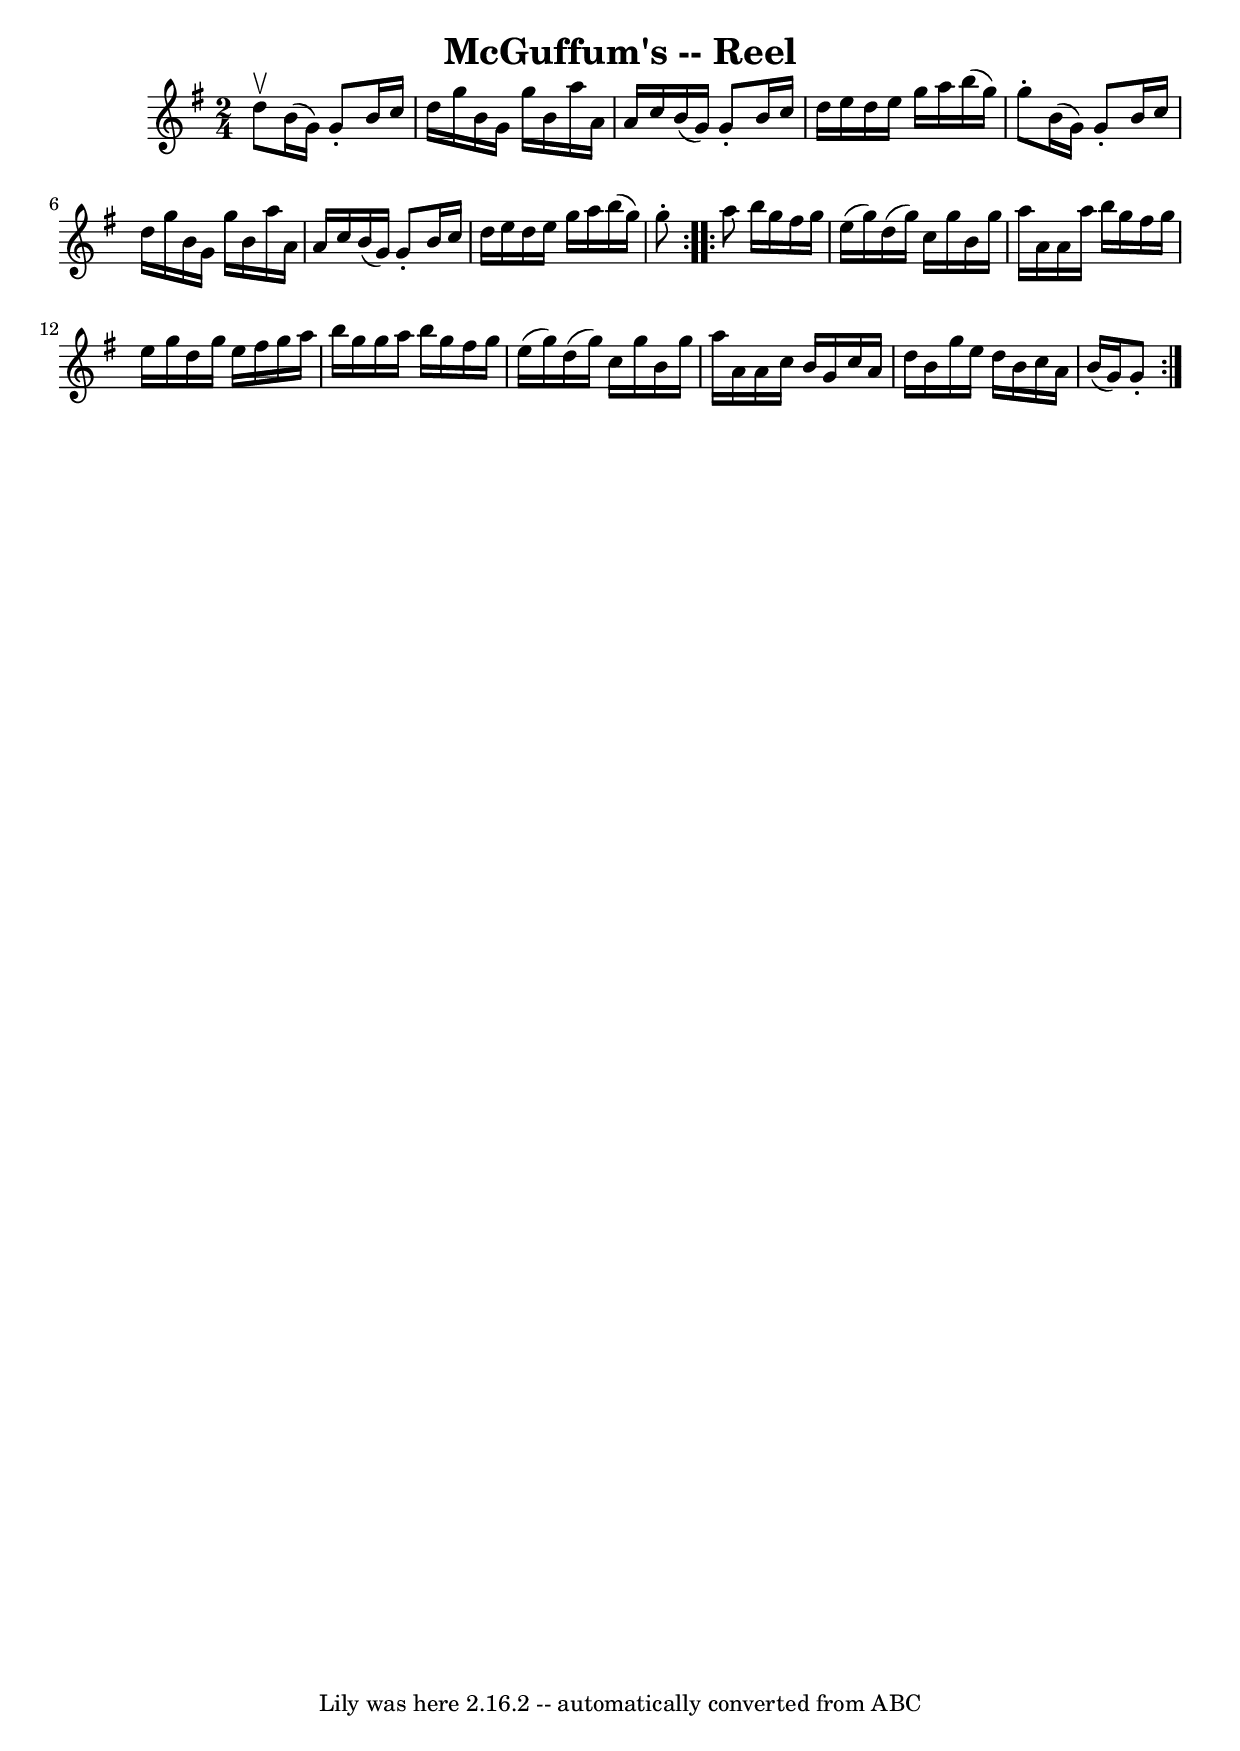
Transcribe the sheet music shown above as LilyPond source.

\version "2.16.2"
\include "Mammoth.ily"
\header {
  %% book = "Ryan's Mammoth Collection"
  crossRefNumber = "1"
  footnotes = "\\\\187"
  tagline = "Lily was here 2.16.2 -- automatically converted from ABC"
  title = "McGuffum's -- Reel"

}
voicedefault =  {



  \repeat volta 2 {

    \time 2/4 
    \key g \major
    d''8^\upbow |
    b'16 (g'16) g'8-.  
    b'16 c''16 d''16 g''16    |
    b'16 g'16 g''16 b'16    
    a''16 a'16 a'16 c''16    |
    b'16 (g'16) g'8-. b'16  
    c''16 d''16 e''16    |
    d''16 e''16 g''16 a''16    
    b''16 (g''16) g''8-.   |
    b'16 (g'16) g'8-. b'16  
    c''16 d''16 g''16    |
    b'16 g'16 g''16 b'16 a''16  
    a'16 a'16 c''16    |
    b'16 (g'16) g'8-. b'16    
    c''16 d''16 e''16    |
    d''16 e''16 g''16 a''16 b''16 
    (g''16) g''8-.   
  }     
  \repeat volta 2 {
    a''8  |
    b''16    
    g''16 fis''16 g''16 e''16 (g''16) d''16 (g''16)   
    |
    c''16 g''16 b'16 g''16 a''16 a'16 a'16 a''16    
    |
    b''16 g''16 fis''16 g''16 e''16 g''16 d''16    
    g''16    |
    e''16 fis''16 g''16 a''16 b''16 g''16    
    g''16 a''16    |
    b''16 g''16 fis''16 g''16 e''16 (
    g''16) d''16 (g''16)   |
    c''16 g''16 b'16 g''16    
    a''16 a'16 a'16 c''16    |
    b'16 g'16 c''16 a'16    
    d''16 b'16 g''16 e''16    |
    d''16 b'16 c''16 a'16    
    b'16 (g'16) g'8-.   
  }   

}

\score{
  <<

    \context Staff="default"
    {
      \voicedefault 
      
    }

  >>
  \layout {
    
  }
  \midi {
  }

}
